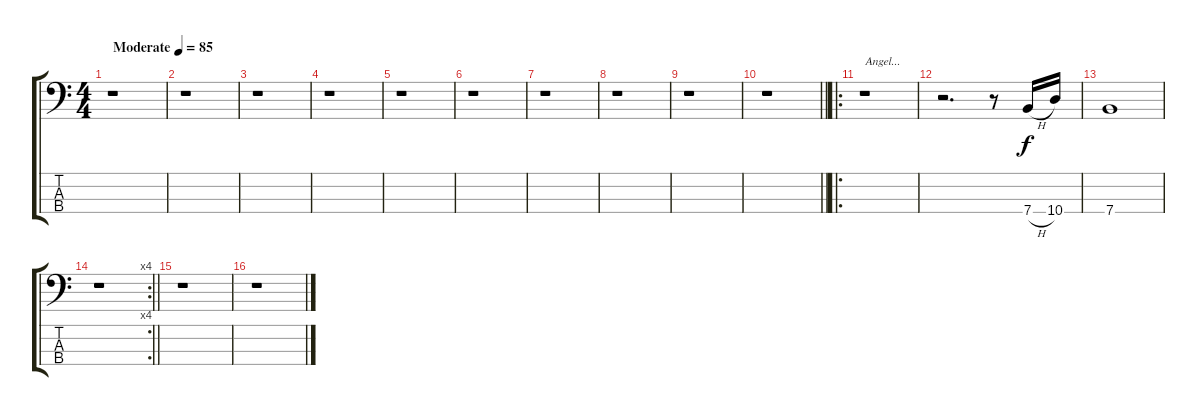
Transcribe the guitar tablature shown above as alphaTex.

\track "" {instrument electricbassfinger}
\staff {score tabs}
\tuning (G2 D2 A1 E1) {hide}
\ts (4 4)
\tempo (85 "Moderate")
\clef f4
\ks c
r.1{dy f instrument electricbassfinger} |
r.1 |
r.1 |
r.1 |
r.1 |
r.1 |
r.1 |
r.1 |
r.1 |
\barLineRight lightlight
r.1 |
\ro
r.1{txt "Angel..."} |
r.2{d} r.8 7.4{h}.16 10.4.16 |
7.4.1 |
\rc 4
\barLineRight lightlight
r.1 |
r.1 |
r.1
